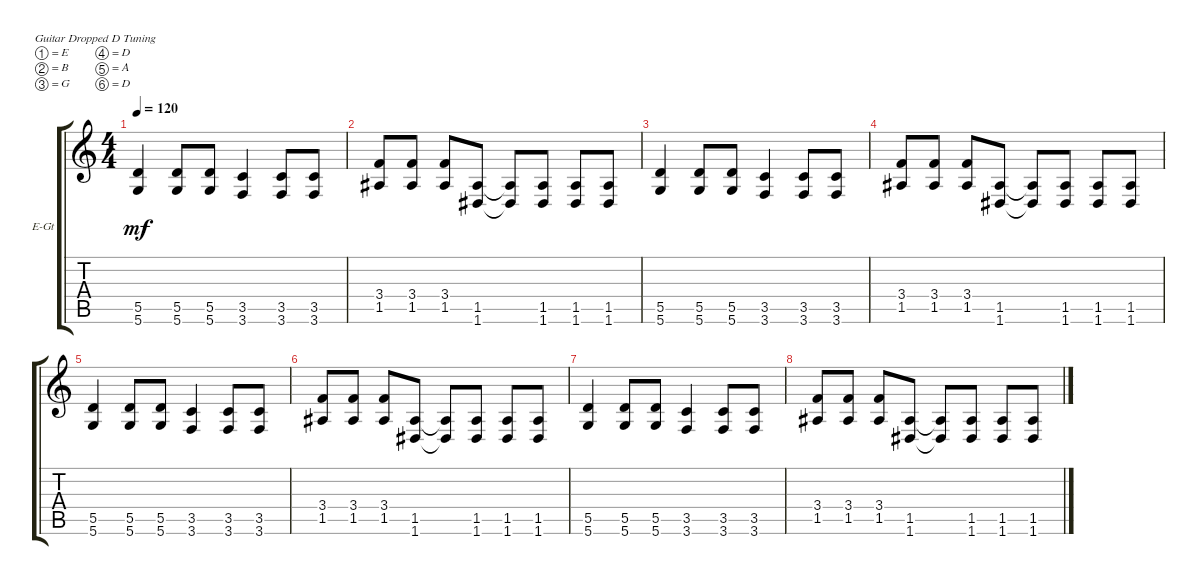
\bracketExtendMode groupsimilarinstruments
\firstSystemTrackNameOrientation horizontal
\otherSystemsTrackNameOrientation horizontal
\track ("Clean Guitar (Intro)" "E-Gt") {instrument electricguitarclean}
\staff {score tabs}
\tuning (E4 B3 G3 D3 A2 D2)
\ts (4 4)
\tempo 120
\clef g2
\ks c
(5.6 5.5).4{dy mf instrument electricguitarclean} (5.6 5.5).8 (5.5 5.6).8 (3.6 3.5).4 (3.6 3.5).8 (3.5 3.6).8 |
(1.5 3.4).8 (1.5 3.4).8 (1.5 3.4).8 (1.6 1.5).8 (1.6{t} 1.5{t}).8 (1.5 1.6).8 (1.5 1.6).8 (1.5 1.6).8 |
(5.6 5.5).4 (5.6 5.5).8 (5.5 5.6).8 (3.6 3.5).4 (3.6 3.5).8 (3.5 3.6).8 |
(1.5 3.4).8 (1.5 3.4).8 (1.5 3.4).8 (1.6 1.5).8 (1.6{t} 1.5{t}).8 (1.5 1.6).8 (1.5 1.6).8 (1.5 1.6).8 |
(5.6 5.5).4 (5.6 5.5).8 (5.5 5.6).8 (3.6 3.5).4 (3.6 3.5).8 (3.5 3.6).8 |
(1.5 3.4).8 (1.5 3.4).8 (1.5 3.4).8 (1.6 1.5).8 (1.6{t} 1.5{t}).8 (1.5 1.6).8 (1.5 1.6).8 (1.5 1.6).8 |
(5.6 5.5).4 (5.6 5.5).8 (5.5 5.6).8 (3.6 3.5).4 (3.6 3.5).8 (3.5 3.6).8 |
(1.5 3.4).8 (1.5 3.4).8 (1.5 3.4).8 (1.6 1.5).8 (1.6{t} 1.5{t}).8 (1.5 1.6).8 (1.5 1.6).8 (1.5 1.6).8
